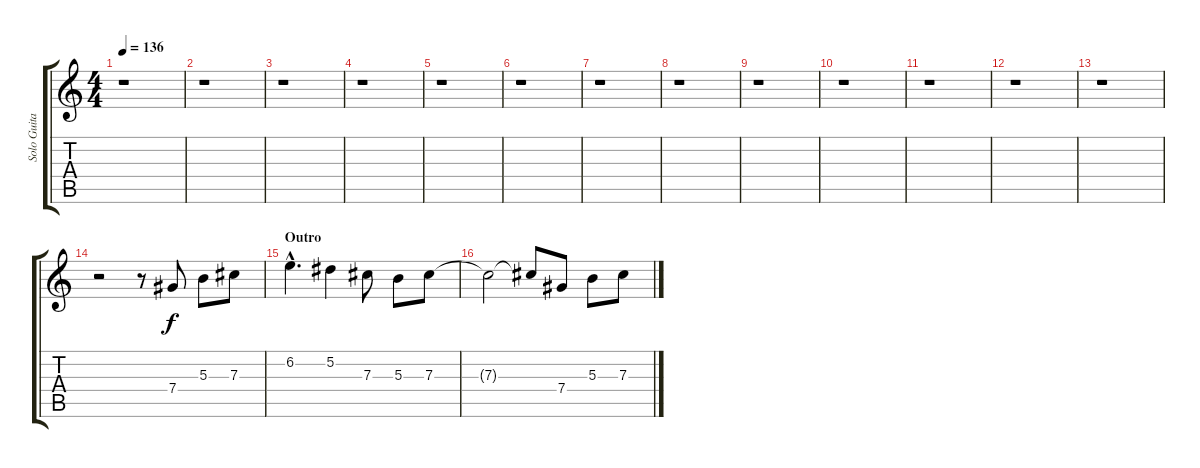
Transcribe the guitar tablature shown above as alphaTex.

\track ("Solo Guitar" "Solo Guita") {instrument distortionguitar}
\staff {score tabs}
\tuning (Eb4 Bb3 Gb3 Db3 Ab2 Eb2) {hide}
\ts (4 4)
\tempo 136
\clef g2
\ks c
r.1{dy f} |
r.1 |
r.1 |
r.1 |
r.1 |
r.1 |
r.1 |
r.1 |
r.1 |
r.1 |
r.1 |
r.1 |
r.1 |
r.2 r.8 7.4.8 5.3.8 7.3.8 |
\section ("" "Outro")
6.2{hac}.4{d} 5.2.4 7.3.8 5.3.8 7.3.8 |
7.3{t}.2 7.3{t}.8 7.4.8 5.3.8 7.3.8
